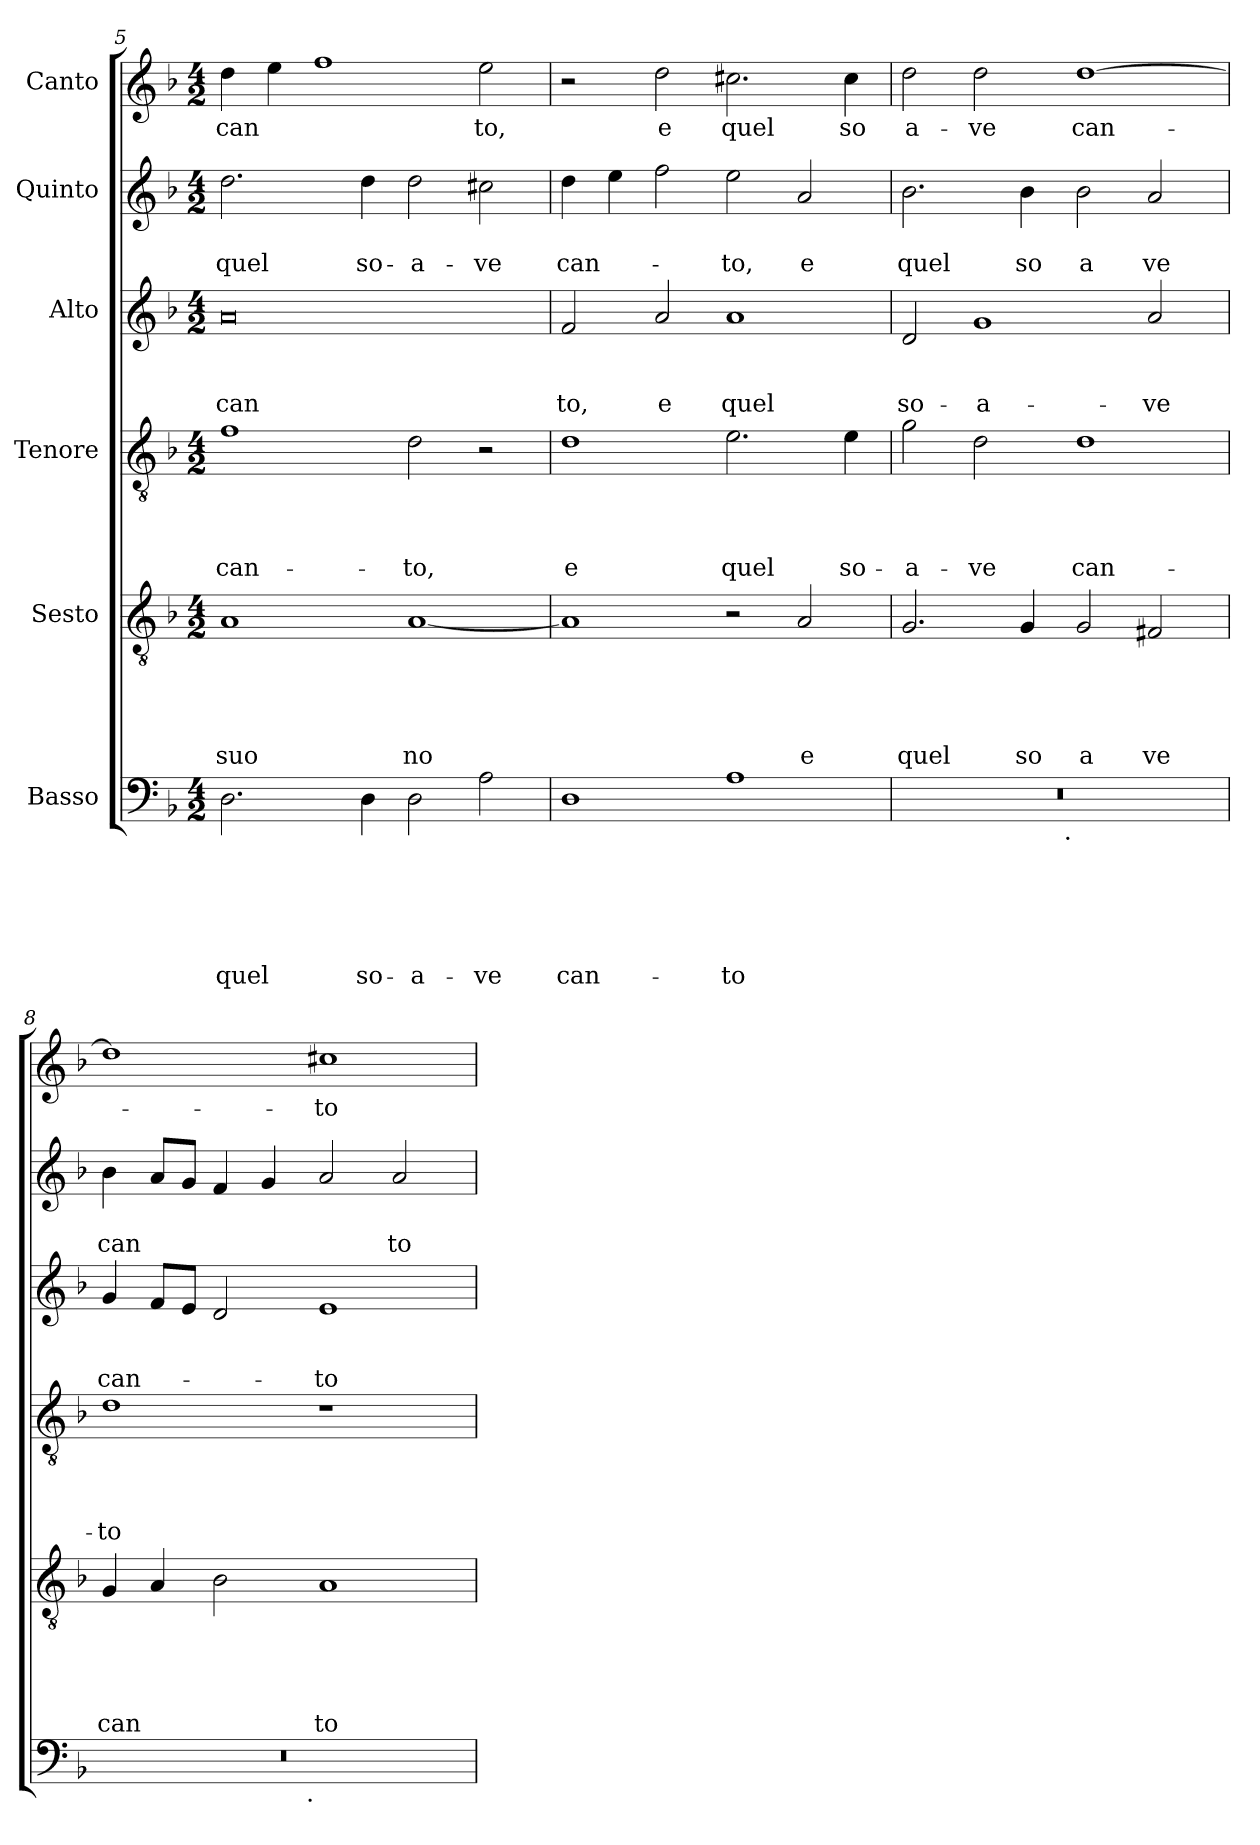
**kern	**text	**text	**text	**text	**text	**text	**kern	**text	**text	**text	**text	**text	**kern	**text	**text	**text	**text	**kern	**text	**text	**text	**kern	**text	**text	**kern	**text
*part6	*part6	*part6	*part6	*part6	*part6	*part6	*part5	*part5	*part5	*part5	*part5	*part5	*part4	*part4	*part4	*part4	*part4	*part3	*part3	*part3	*part3	*part2	*part2	*part2	*part1	*part1
*staff6	*staff6	*staff6	*staff6	*staff6	*staff6	*staff6	*staff5	*staff5	*staff5	*staff5	*staff5	*staff5	*staff4	*staff4	*staff4	*staff4	*staff4	*staff3	*staff3	*staff3	*staff3	*staff2	*staff2	*staff2	*staff1	*staff1
*I"Basso	*	*	*	*	*	*	*I"Sesto	*	*	*	*	*	*I"Tenore	*	*	*	*	*I"Alto	*	*	*	*I"Quinto	*	*	*I"Canto	*
*clefF4	*	*	*	*	*	*	*clefGv2	*	*	*	*	*	*clefGv2	*	*	*	*	*clefG2	*	*	*	*clefG2	*	*	*clefG2	*
*k[b-]	*	*	*	*	*	*	*k[b-]	*	*	*	*	*	*k[b-]	*	*	*	*	*k[b-]	*	*	*	*k[b-]	*	*	*k[b-]	*
*F:	*	*	*	*	*	*	*F:	*	*	*	*	*	*F:	*	*	*	*	*F:	*	*	*	*F:	*	*	*F:	*
*M4/2	*	*	*	*	*	*	*M4/2	*	*	*	*	*	*M4/2	*	*	*	*	*M4/2	*	*	*	*M4/2	*	*	*M4/2	*
=5	=5	=5	=5	=5	=5	=5	=5	=5	=5	=5	=5	=5	=5	=5	=5	=5	=5	=5	=5	=5	=5	=5	=5	=5	=5	=5
!	!	!	!	!	!	!LO:LY:b	!	!	!	!	!	!LO:LY:b	!	!	!	!	!LO:LY:b	!	!	!	!LO:LY:b	!	!	!LO:LY:b	!	!LO:LY:b
2.D\	.	.	.	.	.	quel	1A	.	.	.	.	suo	1f	.	.	.	can-	0a	.	.	can	2.dd\	.	quel	4dd>\	can
.	.	.	.	.	.	.	.	.	.	.	.	.	.	.	.	.	.	.	.	.	.	.	.	.	4ee\	.
.	.	.	.	.	.	.	.	.	.	.	.	.	.	.	.	.	.	.	.	.	.	.	.	.	1ff	.
!	!	!	!	!	!	!LO:LY:b	!	!	!	!	!	!	!	!	!	!	!	!	!	!	!	!	!	!LO:LY:b	!	!
4D\	.	.	.	.	.	so-	.	.	.	.	.	.	.	.	.	.	.	.	.	.	.	4dd\	.	so-	.	.
!	!	!	!	!	!	!LO:LY:b	!	!	!	!	!	!LO:LY:b	!	!	!	!	!LO:LY:b	!	!	!	!	!	!	!LO:LY:b	!	!
2D\	.	.	.	.	.	-a-	[<1A	.	.	.	.	no	2d\	.	.	.	-to,	.	.	.	.	2dd\	.	-a-	.	.
!	!	!	!	!	!	!LO:LY:b	!	!	!	!	!	!	!	!	!	!	!	!	!	!	!	!	!	!LO:LY:b	!	!LO:LY:b
2A\	.	.	.	.	.	-ve	.	.	.	.	.	.	2r	.	.	.	.	.	.	.	.	2cc#X\	.	-ve	2ee\	to,
=6	=6	=6	=6	=6	=6	=6	=6	=6	=6	=6	=6	=6	=6	=6	=6	=6	=6	=6	=6	=6	=6	=6	=6	=6	=6	=6
!	!	!	!	!	!	!LO:LY:b	!	!	!	!	!	!	!	!	!	!	!LO:LY:b	!	!	!	!LO:LY:b	!	!	!LO:LY:b	!	!
1D	.	.	.	.	.	can-	1A]	.	.	.	.	.	1d	.	.	.	e	2f/	.	.	to,	4dd\	.	can-	2r	.
.	.	.	.	.	.	.	.	.	.	.	.	.	.	.	.	.	.	.	.	.	.	4ee\	.	.	.	.
!	!	!	!	!	!	!	!	!	!	!	!	!	!	!	!	!	!	!	!	!	!LO:LY:b	!	!	!	!	!LO:LY:b
.	.	.	.	.	.	.	.	.	.	.	.	.	.	.	.	.	.	2a/	.	.	e	2ff\	.	.	2dd\	e
!	!	!	!	!	!	!LO:LY:b	!	!	!	!	!	!	!	!	!	!	!LO:LY:b	!	!	!	!LO:LY:b	!	!	!LO:LY:b	!	!LO:LY:b
1A	.	.	.	.	.	-to	2r	.	.	.	.	.	2.e\	.	.	.	quel	1a	.	.	quel	2ee\	.	-to,	2.cc#X\	quel
!	!	!	!	!	!	!	!	!	!	!	!	!LO:LY:b	!	!	!	!	!	!	!	!	!	!	!	!LO:LY:b	!	!
.	.	.	.	.	.	.	2A/	.	.	.	.	e	.	.	.	.	.	.	.	.	.	2a/	.	e	.	.
!	!	!	!	!	!	!	!	!	!	!	!	!	!	!	!	!	!LO:LY:b	!	!	!	!	!	!	!	!	!LO:LY:b
.	.	.	.	.	.	.	.	.	.	.	.	.	4e\	.	.	.	so-	.	.	.	.	.	.	.	4cc#\	so
!!LO:PB:g=z
=7	=7	=7	=7	=7	=7	=7	=7	=7	=7	=7	=7	=7	=7	=7	=7	=7	=7	=7	=7	=7	=7	=7	=7	=7	=7	=7
!	!	!	!	!	!	!	!	!	!	!	!	!LO:LY:b	!	!	!	!	!LO:LY:b	!	!	!	!LO:LY:b	!	!	!LO:LY:b	!	!LO:LY:b
*^	*	*	*	*	*	*	*	*	*	*	*	*	*	*	*	*	*	*	*	*	*	*	*	*	*	*
0r	2ryy	.	.	.	.	.	.	2.G/	.	.	.	.	quel	2g\	.	.	.	-a-	2d/	.	.	so-	2.b-\	.	quel	2dd\	a-
!	!	!	!	!	!	!	!	!	!	!	!	!	!	!	!	!	!	!LO:LY:b	!	!	!	!LO:LY:b	!	!	!	!	!LO:LY:b
.	4...ryy	.	.	.	.	.	.	.	.	.	.	.	.	2d\	.	.	.	-ve	1g	.	.	-a-	.	.	.	2dd\	-ve
!	!	!	!	!	!	!	!	!	!	!	!	!	!LO:LY:b	!	!	!	!	!	!	!	!	!	!	!	!LO:LY:b	!	!
.	.	.	.	.	.	.	.	4G/	.	.	.	.	so	.	.	.	.	.	.	.	.	.	4b-\	.	so	.	.
!	!LO:TX:b:t=.	!	!	!	!	!	!	!	!	!	!	!	!	!	!	!	!	!	!	!	!	!	!	!	!	!	!
.	1ryy	.	.	.	.	.	.	.	.	.	.	.	.	.	.	.	.	.	.	.	.	.	.	.	.	.	.
!	!	!	!	!	!	!	!	!	!	!	!	!	!LO:LY:b	!	!	!	!	!LO:LY:b	!	!	!	!	!	!	!LO:LY:b	!	!LO:LY:b
.	.	.	.	.	.	.	.	2G/	.	.	.	.	a	1d	.	.	.	can-	.	.	.	.	2b-\	.	a	[>1dd	can-
!	!	!	!	!	!	!	!	!	!	!	!	!	!LO:LY:b	!	!	!	!	!	!	!	!	!LO:LY:b	!	!	!LO:LY:b	!	!
.	.	.	.	.	.	.	.	2F#X/	.	.	.	.	ve	.	.	.	.	.	2a/	.	.	-ve	2a/	.	ve	.	.
.	32ryy	.	.	.	.	.	.	.	.	.	.	.	.	.	.	.	.	.	.	.	.	.	.	.	.	.	.
=8	=8	=8	=8	=8	=8	=8	=8	=8	=8	=8	=8	=8	=8	=8	=8	=8	=8	=8	=8	=8	=8	=8	=8	=8	=8	=8	=8
!	!	!	!	!	!	!	!	!	!	!	!	!	!LO:LY:b	!	!	!	!	!LO:LY:b	!	!	!	!LO:LY:b	!	!	!LO:LY:b	!	!
0r	2ryy	.	.	.	.	.	.	4G/	.	.	.	.	can	1d	.	.	.	-to	4g/	.	.	can-	4b-\	.	can	1dd]	.
.	.	.	.	.	.	.	.	4A/	.	.	.	.	.	.	.	.	.	.	8f/L	.	.	.	8a/L	.	.	.	.
.	.	.	.	.	.	.	.	.	.	.	.	.	.	.	.	.	.	.	8e/J	.	.	.	8g/J	.	.	.	.
.	4...ryy	.	.	.	.	.	.	2B-\	.	.	.	.	.	.	.	.	.	.	2d/	.	.	.	4f/	.	.	.	.
.	.	.	.	.	.	.	.	.	.	.	.	.	.	.	.	.	.	.	.	.	.	.	4g/	.	.	.	.
!	!LO:TX:b:t=.	!	!	!	!	!	!	!	!	!	!	!	!	!	!	!	!	!	!	!	!	!	!	!	!	!	!
.	1ryy	.	.	.	.	.	.	.	.	.	.	.	.	.	.	.	.	.	.	.	.	.	.	.	.	.	.
!	!	!	!	!	!	!	!	!	!	!	!	!	!LO:LY:b	!	!	!	!	!	!	!	!	!LO:LY:b	!	!	!	!	!LO:LY:b
.	.	.	.	.	.	.	.	1A	.	.	.	.	to	1r	.	.	.	.	1e	.	.	-to	2a/	.	.	1cc#X	-to
!	!	!	!	!	!	!	!	!	!	!	!	!	!	!	!	!	!	!	!	!	!	!	!	!	!LO:LY:b	!	!
.	.	.	.	.	.	.	.	.	.	.	.	.	.	.	.	.	.	.	.	.	.	.	2a/	.	to	.	.
.	32ryy	.	.	.	.	.	.	.	.	.	.	.	.	.	.	.	.	.	.	.	.	.	.	.	.	.	.
*v	*v	*	*	*	*	*	*	*	*	*	*	*	*	*	*	*	*	*	*	*	*	*	*	*	*	*	*
=	=	=	=	=	=	=	=	=	=	=	=	=	=	=	=	=	=	=	=	=	=	=	=	=	=	=
*-	*-	*-	*-	*-	*-	*-	*-	*-	*-	*-	*-	*-	*-	*-	*-	*-	*-	*-	*-	*-	*-	*-	*-	*-	*-	*-
